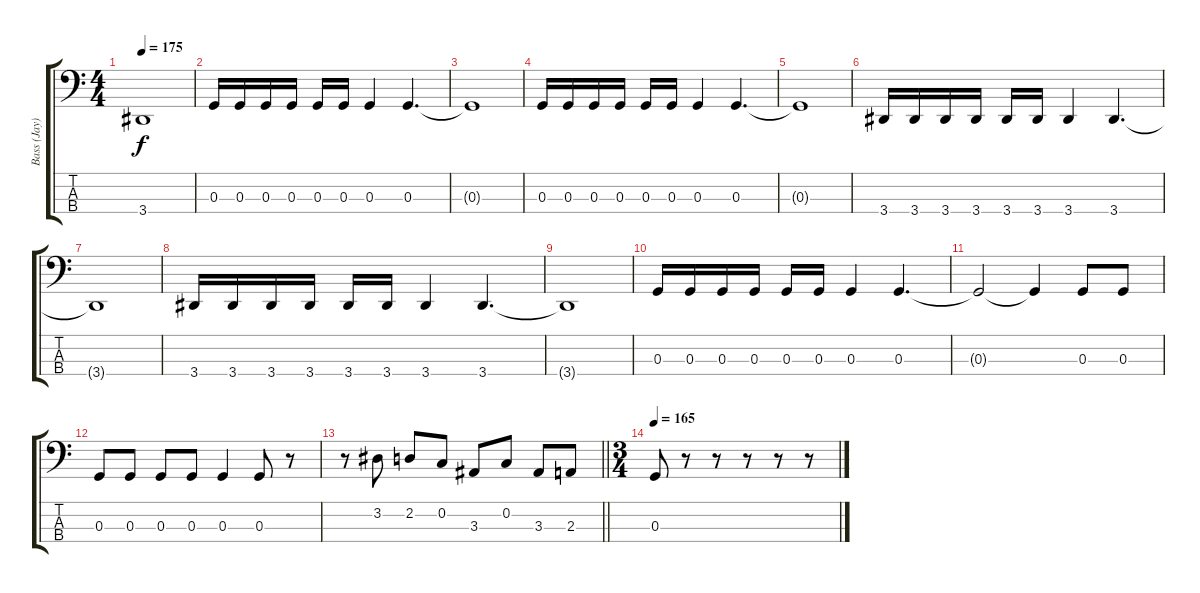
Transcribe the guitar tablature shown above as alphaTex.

\track ("Bass (Jay)" "Bass (Jay)") {instrument electricbasspick}
\staff {score tabs}
\tuning (F2 C2 G1 C1) {hide}
\ts (4 4)
\tempo 175
\clef f4
\ks c
3.4{t}.1{dy f} |
0.3.16 0.3.16 0.3.16 0.3.16 0.3.16 0.3.16 0.3.4 0.3.4{d} |
0.3{t}.1 |
0.3.16 0.3.16 0.3.16 0.3.16 0.3.16 0.3.16 0.3.4 0.3.4{d} |
0.3{t}.1 |
3.4.16 3.4.16 3.4.16 3.4.16 3.4.16 3.4.16 3.4.4 3.4.4{d} |
3.4{t}.1 |
3.4.16 3.4.16 3.4.16 3.4.16 3.4.16 3.4.16 3.4.4 3.4.4{d} |
3.4{t}.1 |
0.3.16 0.3.16 0.3.16 0.3.16 0.3.16 0.3.16 0.3.4 0.3.4{d} |
0.3{t}.2 0.3{t}.4 0.3.8 0.3.8 |
0.3.8 0.3.8 0.3.8 0.3.8 0.3.4 0.3.8 r.8 |
\barLineRight lightlight
r.8 3.2.8 2.2.8 0.2.8 3.3.8 0.2.8 3.3.8 2.3.8 |
\ts (3 4)
\tempo 165
0.3.8 r.8 r.8 r.8 r.8 r.8
